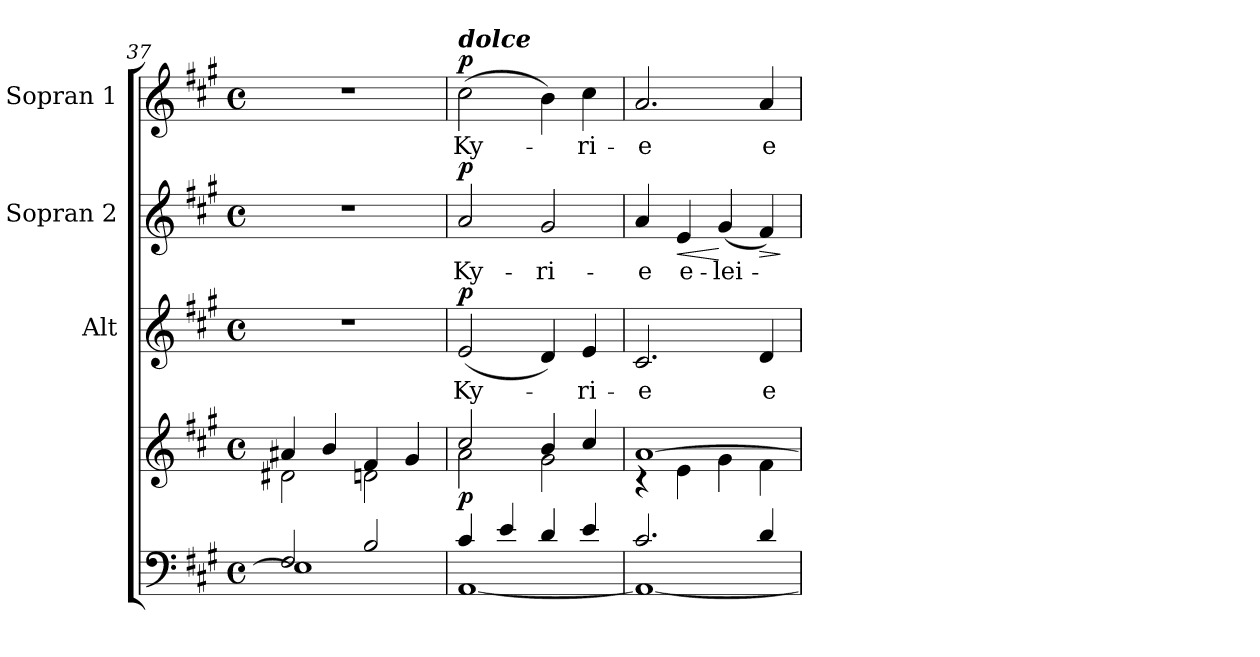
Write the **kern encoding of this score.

**kern	**kern	**dynam	**kern	**text	**dynam	**kern	**text	**dynam	**kern	**text	**dynam
*part4	*part4	*part4	*part3	*part3	*part3	*part2	*part2	*part2	*part1	*part1	*part1
*staff5	*staff4	*staff4/5	*staff3	*staff3	*staff3	*staff2	*staff2	*staff2	*staff1	*staff1	*staff1
*	*	*	*I"Alt	*	*	*I"Sopran 2	*	*	*I"Sopran 1	*	*
*	*	*	*I'A.	*	*	*I'S. 2	*	*	*I'S. 1	*	*
*clefF4	*clefG2	*	*clefG2	*	*	*clefG2	*	*	*clefG2	*	*
*k[f#c#g#]	*k[f#c#g#]	*	*k[f#c#g#]	*	*	*k[f#c#g#]	*	*	*k[f#c#g#]	*	*
*A:	*A:	*	*A:	*	*	*A:	*	*	*A:	*	*
*M4/4	*M4/4	*	*M4/4	*	*	*M4/4	*	*	*M4/4	*	*
*met(c)	*met(c)	*	*met(c)	*	*	*met(c)	*	*	*met(c)	*	*
=37	=37	=37	=37	=37	=37	=37	=37	=37	=37	=37	=37
*^	*^	*	*	*	*	*	*	*	*	*	*
2F#/	1E]	4a#X/	2d#X\	.	1r	.	.	1r	.	.	1r	.	.
.	.	4b/	.	.	.	.	.	.	.	.	.	.	.
2B/	.	4f#/	2dn\	.	.	.	.	.	.	.	.	.	.
.	.	4g#/	.	.	.	.	.	.	.	.	.	.	.
=38	=38	=38	=38	=38	=38	=38	=38	=38	=38	=38	=38	=38	=38
!	!	!	!	!	!	!	!	!	!	!	!LO:TX:a:Bi:t=dolce	!	!
!	!	!	!	!LO:DY:b	!	!LO:LY:b	!LO:DY:a	!	!LO:LY:b	!LO:DY:a	!	!LO:LY:b	!LO:DY:a
4c#/	[<1AA	2cc#/	2a\	p	(<2e/	Ky-	p	2a/	Ky-	p	(>2cc#\	Ky-	p
4e/	.	.	.	.	.	.	.	.	.	.	.	.	.
!	!	!	!	!	!	!	!	!	!LO:LY:b	!	!	!	!
4d/	.	4b/	2g#\	.	4d/)	.	.	2g#/	-ri-	.	4b\)	.	.
!	!	!	!	!	!	!LO:LY:b	!	!	!	!	!	!LO:LY:b	!
4e/	.	4cc#/	.	.	4e/	-ri-	.	.	.	.	4cc#\	-ri-	.
=39	=39	=39	=39	=39	=39	=39	=39	=39	=39	=39	=39	=39	=39
!	!	!	!	!	!	!LO:LY:b	!	!	!LO:LY:b	!	!	!LO:LY:b	!
2.c#/	1AA_	[>1a	4rc	.	2.c#/	-e	.	4a/	-e	.	2.a/	-e	.
!	!	!	!	!	!	!	!	!	!LO:LY:b	!LO:HP:b	!	!	!
.	.	.	4e\	.	.	.	.	4e/	e-	<	.	.	.
!	!	!	!	!	!	!	!	!	!LO:LY:b	!	!	!	!
.	.	.	4g#\	.	.	.	.	(<4g#/	-lei-	[	.	.	.
!	!	!	!	!	!	!LO:LY:b	!	!	!	!LO:HP:b	!	!LO:LY:b	!
4d/	.	.	4f#\	.	4d/	e-	.	4f#/)	.	>	4a/	e-	.
*v	*v	*	*	*	*	*	*	*	*	*	*	*	*
*	*v	*v	*	*	*	*	*	*	*	*	*	*
.	.	.	.	.	.	.	.	]	.	.	.
=	=	=	=	=	=	=	=	=	=	=	=
*-	*-	*-	*-	*-	*-	*-	*-	*-	*-	*-	*-
